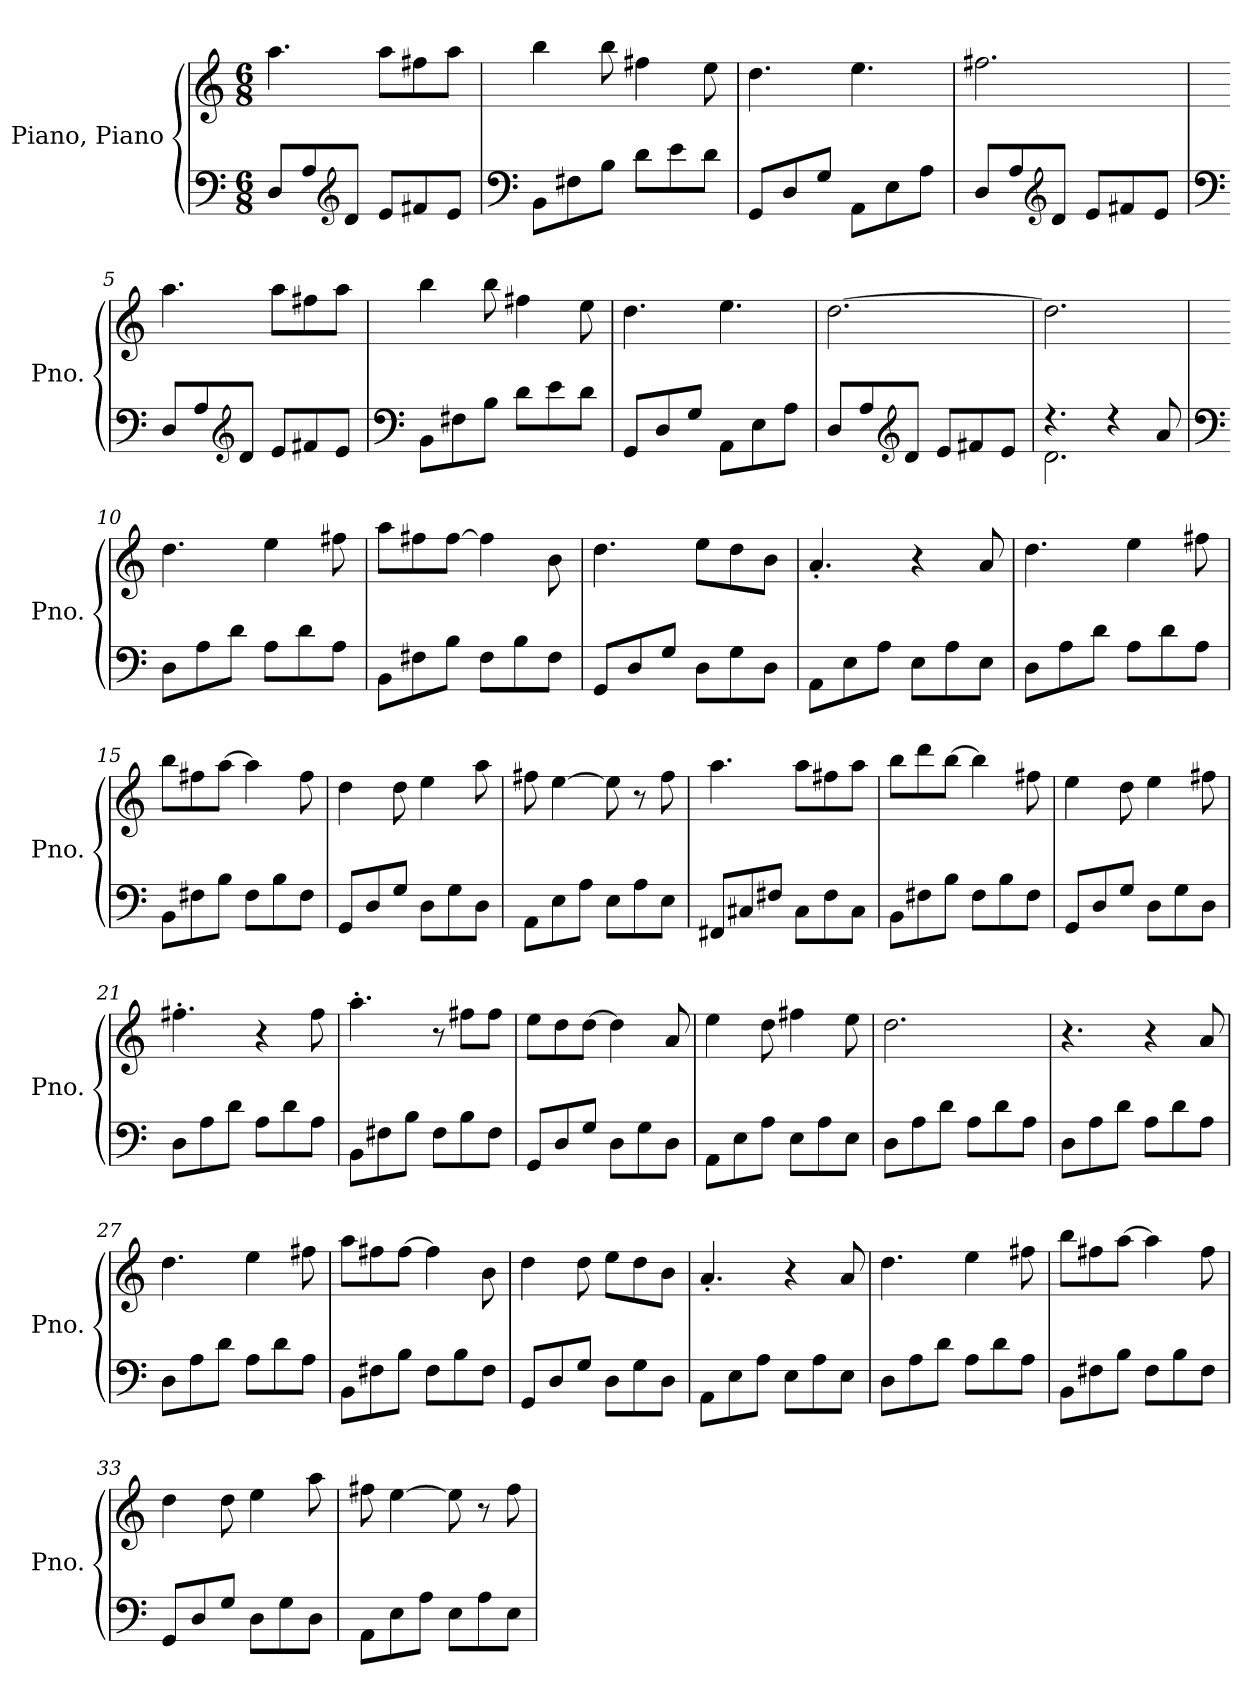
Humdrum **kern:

**kern	**kern
*part1	*part1
*staff2	*staff1
*I"Piano, Piano	*
*I'Pno.	*
*clefF4	*clefG2
*k[]	*k[]
*M6/8	*M6/8
*MM90	*MM90
=1	=1
8D/L	4.aa\
8A/	.
*clefG2	*
8d/J	.
8e/L	8aa\L
8f#X/	8ff#X\
8e/J	8aa\J
=2	=2
*clefF4	*
8BB\L	4bb\
8F#X\	.
8B\J	8bb\
8d\L	4ff#X\
8e\	.
8d\J	8ee\
=3	=3
8GG/L	4.dd\
8D/	.
8G/J	.
8AA\L	4.ee\
8E\	.
8A\J	.
=4	=4
8D/L	2.ff#X\
8A/	.
*clefG2	*
8d/J	.
8e/L	.
8f#X/	.
8e/J	.
!!LO:LB:g=z
=5	=5
*clefF4	*
8D/L	4.aa\
8A/	.
*clefG2	*
8d/J	.
8e/L	8aa\L
8f#X/	8ff#X\
8e/J	8aa\J
=6	=6
*clefF4	*
8BB\L	4bb\
8F#X\	.
8B\J	8bb\
8d\L	4ff#X\
8e\	.
8d\J	8ee\
=7	=7
8GG/L	4.dd\
8D/	.
8G/J	.
8AA\L	4.ee\
8E\	.
8A\J	.
=8	=8
8D/L	[2.dd\
8A/	.
*clefG2	*
8d/J	.
8e/L	.
8f#X/	.
8e/J	.
=9	=9
*^	*
4.r	2.d\	2.dd\]
4r	.	.
8a/	.	.
*v	*v	*
!!LO:LB:g=z
=10	=10
*clefF4	*
8D\L	4.dd\
8A\	.
8d\J	.
8A\L	4ee\
8d\	.
8A\J	8ff#X\
=11	=11
8BB\L	8aa\L
8F#X\	8ff#X\
8B\J	[8ff#\J
8F#\L	4ff#\]
8B\	.
8F#\J	8b\
=12	=12
8GG/L	4.dd\
8D/	.
8G/J	.
8D\L	8ee\L
8G\	8dd\
8D\J	8b\J
=13	=13
8AA\L	4.a'/
8E\	.
8A\J	.
8E\L	4r
8A\	.
8E\J	8a/
=14	=14
8D\L	4.dd\
8A\	.
8d\J	.
8A\L	4ee\
8d\	.
8A\J	8ff#X\
=15	=15
8BB\L	8bb\L
8F#X\	8ff#X\
8B\J	[8aa\J
8F#\L	4aa\]
8B\	.
8F#\J	8ff#\
!!LO:LB:g=z
=16	=16
8GG/L	4dd\
8D/	.
8G/J	8dd\
8D\L	4ee\
8G\	.
8D\J	8aa\
=17	=17
8AA\L	8ff#X\
8E\	[4ee\
8A\J	.
8E\L	8ee\]
8A\	8r
8E\J	8ff#\
=18	=18
8FF#X/L	4.aa\
8C#X/	.
8F#X/J	.
8C#\L	8aa\L
8F#\	8ff#X\
8C#\J	8aa\J
=19	=19
8BB\L	8bb\L
8F#X\	8ddd\
8B\J	[8bb\J
8F#\L	4bb\]
8B\	.
8F#\J	8ff#X\
=20	=20
8GG/L	4ee\
8D/	.
8G/J	8dd\
8D\L	4ee\
8G\	.
8D\J	8ff#X\
=21	=21
8D\L	4.ff#X'\
8A\	.
8d\J	.
8A\L	4r
8d\	.
8A\J	8ff#\
!!LO:LB:g=z
=22	=22
8BB\L	4.aa'\
8F#X\	.
8B\J	.
8F#\L	8r
8B\	8ff#X\L
8F#\J	8ff#\J
=23	=23
8GG/L	8ee\L
8D/	8dd\
8G/J	[8dd\J
8D\L	4dd\]
8G\	.
8D\J	8a/
=24	=24
8AA\L	4ee\
8E\	.
8A\J	8dd\
8E\L	4ff#X\
8A\	.
8E\J	8ee\
=25	=25
8D\L	2.dd\
8A\	.
8d\J	.
8A\L	.
8d\	.
8A\J	.
=26	=26
8D\L	4.r
8A\	.
8d\J	.
8A\L	4r
8d\	.
8A\J	8a/
=27	=27
8D\L	4.dd\
8A\	.
8d\J	.
8A\L	4ee\
8d\	.
8A\J	8ff#X\
!!LO:LB:g=z
=28	=28
8BB\L	8aa\L
8F#X\	8ff#X\
8B\J	[8ff#\J
8F#\L	4ff#\]
8B\	.
8F#\J	8b\
=29	=29
8GG/L	4dd\
8D/	.
8G/J	8dd\
8D\L	8ee\L
8G\	8dd\
8D\J	8b\J
=30	=30
8AA\L	4.a'/
8E\	.
8A\J	.
8E\L	4r
8A\	.
8E\J	8a/
=31	=31
8D\L	4.dd\
8A\	.
8d\J	.
8A\L	4ee\
8d\	.
8A\J	8ff#X\
=32	=32
8BB\L	8bb\L
8F#X\	8ff#X\
8B\J	[8aa\J
8F#\L	4aa\]
8B\	.
8F#\J	8ff#\
=33	=33
8GG/L	4dd\
8D/	.
8G/J	8dd\
8D\L	4ee\
8G\	.
8D\J	8aa\
!!LO:PB:g=z
=34	=34
8AA\L	8ff#X\
8E\	[4ee\
8A\J	.
8E\L	8ee\]
8A\	8r
8E\J	8ff#\
=	=
*-	*-
